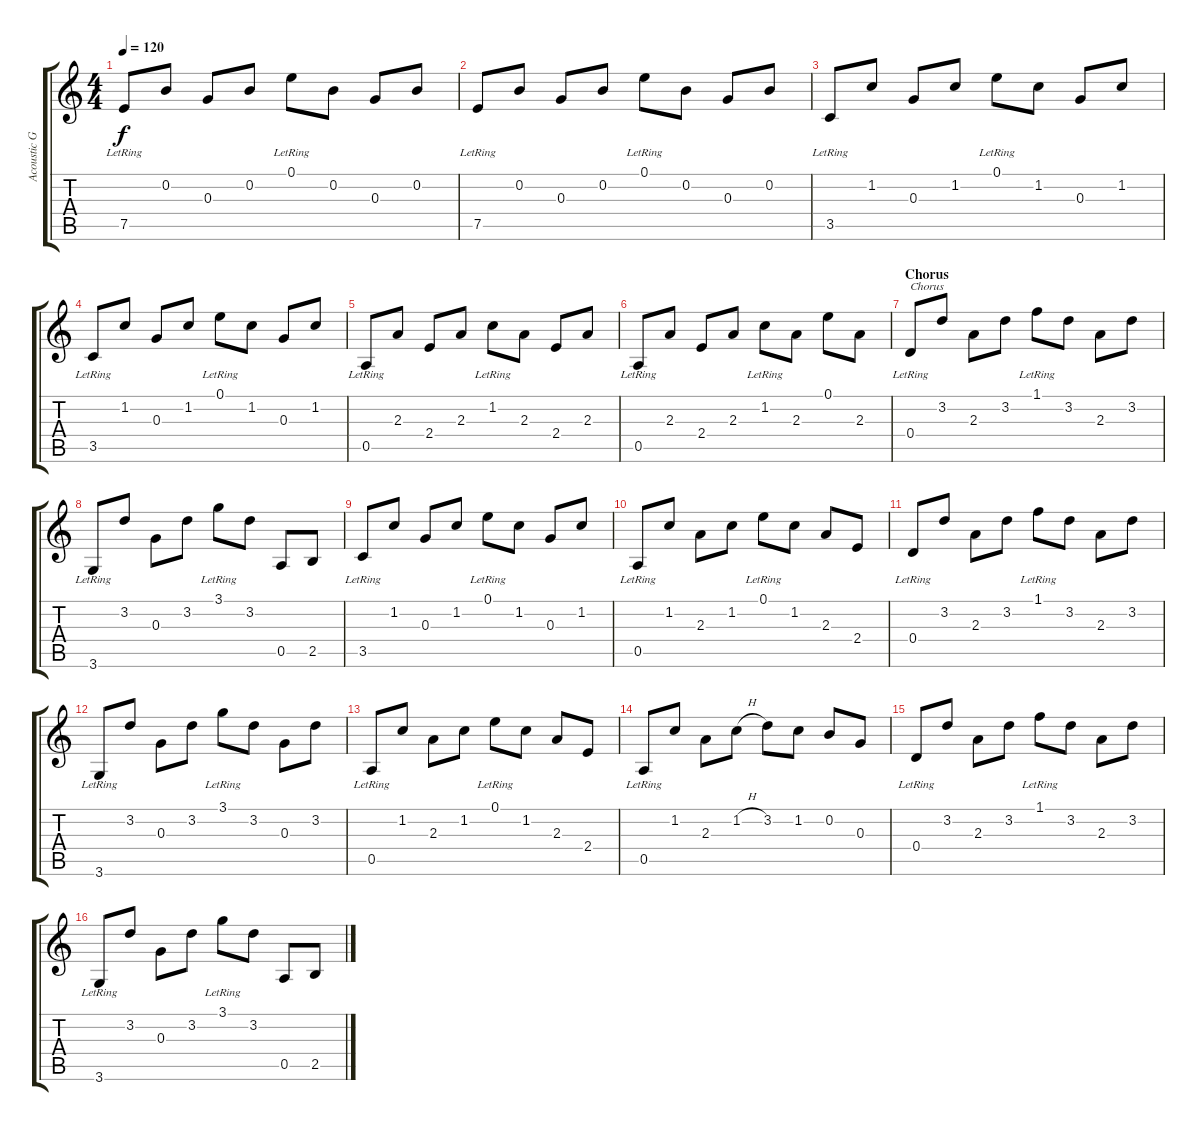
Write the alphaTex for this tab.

\track ("Acoustic Guitar" "Acoustic G") {instrument acousticguitarsteel}
\staff {score tabs}
\tuning (E4 B3 G3 D3 A2 E2) {hide}
\ts (4 4)
\tempo 120
\clef g2
\ks c
7.5{lr}.8{dy f} 0.2.8 0.3.8 0.2.8 0.1{lr}.8 0.2.8 0.3.8 0.2.8 |
7.5{lr}.8 0.2.8 0.3.8 0.2.8 0.1{lr}.8 0.2.8 0.3.8 0.2.8 |
3.5{lr}.8 1.2.8 0.3.8 1.2.8 0.1{lr}.8 1.2.8 0.3.8 1.2.8 |
3.5{lr}.8 1.2.8 0.3.8 1.2.8 0.1{lr}.8 1.2.8 0.3.8 1.2.8 |
0.5{lr}.8 2.3.8 2.4.8 2.3.8 1.2{lr}.8 2.3.8 2.4.8 2.3.8 |
0.5{lr}.8 2.3.8 2.4.8 2.3.8 1.2{lr}.8 2.3.8 0.1.8 2.3.8 |
\section ("" "Chorus")
0.4{lr}.8{txt "Chorus"} 3.2.8 2.3.8 3.2.8 1.1{lr}.8 3.2.8 2.3.8 3.2.8 |
3.6{lr}.8 3.2.8 0.3.8 3.2.8 3.1{lr}.8 3.2.8 0.5.8 2.5.8 |
3.5{lr}.8 1.2.8 0.3.8 1.2.8 0.1{lr}.8 1.2.8 0.3.8 1.2.8 |
0.5{lr}.8 1.2.8 2.3.8 1.2.8 0.1{lr}.8 1.2.8 2.3.8 2.4.8 |
0.4{lr}.8 3.2.8 2.3.8 3.2.8 1.1{lr}.8 3.2.8 2.3.8 3.2.8 |
3.6{lr}.8 3.2.8 0.3.8 3.2.8 3.1{lr}.8 3.2.8 0.3.8 3.2.8 |
0.5{lr}.8 1.2.8 2.3.8 1.2.8 0.1{lr}.8 1.2.8 2.3.8 2.4.8 |
0.5{lr}.8 1.2.8 2.3.8 1.2{h}.8 3.2.8 1.2.8 0.2.8 0.3.8 |
0.4{lr}.8 3.2.8 2.3.8 3.2.8 1.1{lr}.8 3.2.8 2.3.8 3.2.8 |
3.6{lr}.8 3.2.8 0.3.8 3.2.8 3.1{lr}.8 3.2.8 0.5.8 2.5.8
